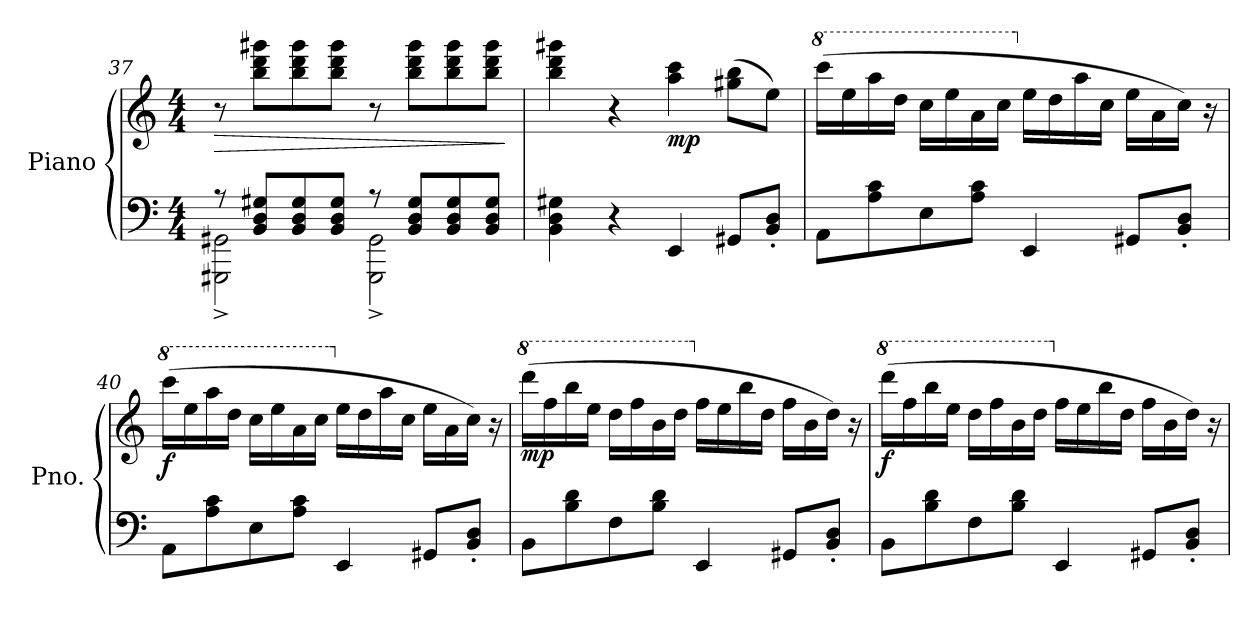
**kern	**kern	**dynam
*part1	*part1	*part1
*staff2	*staff1	*staff1/2
*I"Piano	*	*
*I'Pno.	*	*
*clefF4	*clefG2	*
*k[]	*k[]	*
*M4/4	*M4/4	*
=37	=37	=37
*^	*	*
!	!	!	!LO:HP:b
8rA	2GGG#X\^ 2GG#X\^	8r	>
8BB/ 8D/ 8G#X/L	.	8bb\ 8ddd\ 8ggg#X\L	.
8BB/ 8D/ 8G#/	.	8bb\ 8ddd\ 8ggg#\	.
8BB/ 8D/ 8G#/J	.	8bb\ 8ddd\ 8ggg#\J	.
8rA	2GGG#\^ 2GG#\^	8r	.
8BB/ 8D/ 8G#/L	.	8bb\ 8ddd\ 8ggg#\L	.
8BB/ 8D/ 8G#/	.	8bb\ 8ddd\ 8ggg#\	.
8BB/ 8D/ 8G#/J	.	8bb\ 8ddd\ 8ggg#\J	.
*v	*v	*	*
.	.	]
=38	=38	=38
4BB\ 4D\ 4G#X\	4bb\ 4ddd\ 4ggg#X\	.
4r	4r	.
!	!	!LO:DY:b
4EE/	4aa\ 4ccc\	mp
8GG#X/L	(>8gg#\ 8bb\L	.
8BB/' 8D/'J	8ee\J)	.
=39	=39	=39
*	*8va	*
8AA\L	(>16cccc\LL	.
.	16eee\	.
8A\ 8c\	16aaa\	.
.	16ddd\JJ	.
8E\	16ccc\LL	.
.	16eee\	.
8A\ 8c\J	16aa\	.
.	16ccc\JJ	.
*	*X8va	*
4EE/	16ee\LL	.
.	16dd\	.
.	16aa\	.
.	16cc\JJ	.
8GG#X/L	16ee\LL	.
.	16a\	.
8BB/' 8D/'J	16cc\JJ)	.
.	16r	.
!!LO:LB:g=z
=40	=40	=40
*	*8va	*
!	!	!LO:DY:b
8AA\L	(>16cccc\LL	f
.	16eee\	.
8A\ 8c\	16aaa\	.
.	16ddd\JJ	.
8E\	16ccc\LL	.
.	16eee\	.
8A\ 8c\J	16aa\	.
.	16ccc\JJ	.
*	*X8va	*
4EE/	16ee\LL	.
.	16dd\	.
.	16aa\	.
.	16cc\JJ	.
8GG#X/L	16ee\LL	.
.	16a\	.
8BB/' 8D/'J	16cc\JJ)	.
.	16r	.
=41	=41	=41
*	*8va	*
!	!	!LO:DY:b
8BB\L	(>16dddd\LL	mp
.	16fff\	.
8B\ 8d\	16bbb\	.
.	16eee\JJ	.
8F\	16ddd\LL	.
.	16fff\	.
8B\ 8d\J	16bb\	.
.	16ddd\JJ	.
*	*X8va	*
4EE/	16ff\LL	.
.	16ee\	.
.	16bb\	.
.	16dd\JJ	.
8GG#X/L	16ff\LL	.
.	16b\	.
8BB/' 8D/'J	16dd\JJ)	.
.	16r	.
=42	=42	=42
*	*8va	*
!	!	!LO:DY:b
8BB\L	(>16dddd\LL	f
.	16fff\	.
8B\ 8d\	16bbb\	.
.	16eee\JJ	.
8F\	16ddd\LL	.
.	16fff\	.
8B\ 8d\J	16bb\	.
.	16ddd\JJ	.
*	*X8va	*
4EE/	16ff\LL	.
.	16ee\	.
.	16bb\	.
.	16dd\JJ	.
8GG#X/L	16ff\LL	.
.	16b\	.
8BB/' 8D/'J	16dd\JJ)	.
.	16r	.
=	=	=
*-	*-	*-
